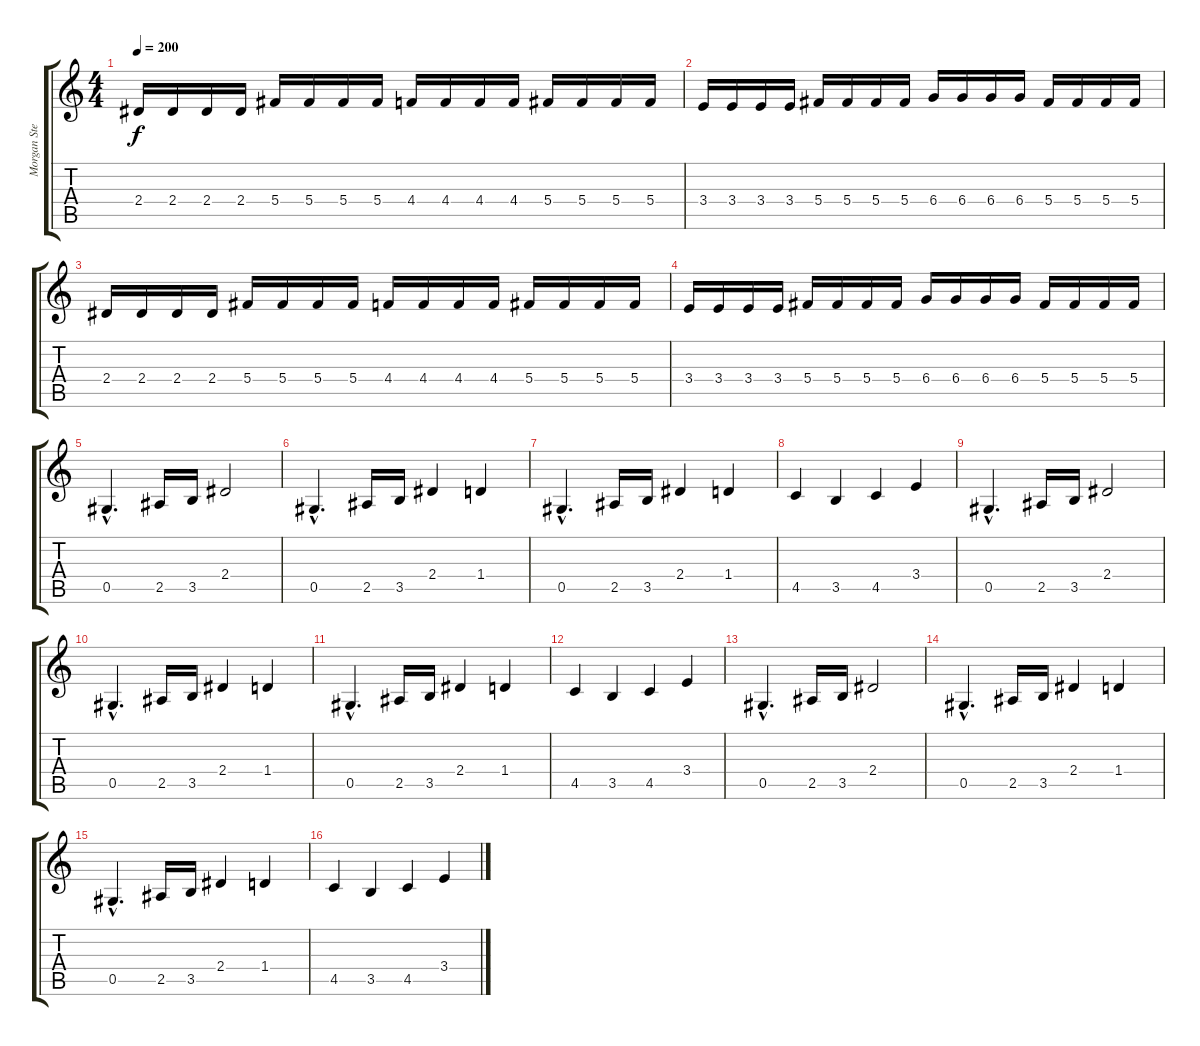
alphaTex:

\track ("Morgan Steinmeyer Håkansson" "Morgan Ste") {instrument distortionguitar}
\staff {score tabs}
\tuning (Eb4 Bb3 Gb3 Db3 Ab2 Eb2) {hide}
\ts (4 4)
\tempo 200
\clef g2
\ks c
2.4.16{dy f} 2.4.16 2.4.16 2.4.16 5.4.16 5.4.16 5.4.16 5.4.16 4.4.16 4.4.16 4.4.16 4.4.16 5.4.16 5.4.16 5.4.16 5.4.16 |
3.4.16 3.4.16 3.4.16 3.4.16 5.4.16 5.4.16 5.4.16 5.4.16 6.4.16 6.4.16 6.4.16 6.4.16 5.4.16 5.4.16 5.4.16 5.4.16 |
2.4.16 2.4.16 2.4.16 2.4.16 5.4.16 5.4.16 5.4.16 5.4.16 4.4.16 4.4.16 4.4.16 4.4.16 5.4.16 5.4.16 5.4.16 5.4.16 |
3.4.16 3.4.16 3.4.16 3.4.16 5.4.16 5.4.16 5.4.16 5.4.16 6.4.16 6.4.16 6.4.16 6.4.16 5.4.16 5.4.16 5.4.16 5.4.16 |
0.5{hac}.4{d} 2.5.16 3.5.16 2.4.2 |
0.5{hac}.4{d} 2.5.16 3.5.16 2.4.4 1.4.4 |
0.5{hac}.4{d} 2.5.16 3.5.16 2.4.4 1.4.4 |
4.5.4 3.5.4 4.5.4 3.4.4 |
0.5{hac}.4{d} 2.5.16 3.5.16 2.4.2 |
0.5{hac}.4{d} 2.5.16 3.5.16 2.4.4 1.4.4 |
0.5{hac}.4{d} 2.5.16 3.5.16 2.4.4 1.4.4 |
4.5.4 3.5.4 4.5.4 3.4.4 |
0.5{hac}.4{d} 2.5.16 3.5.16 2.4.2 |
0.5{hac}.4{d} 2.5.16 3.5.16 2.4.4 1.4.4 |
0.5{hac}.4{d} 2.5.16 3.5.16 2.4.4 1.4.4 |
4.5.4 3.5.4 4.5.4 3.4.4
